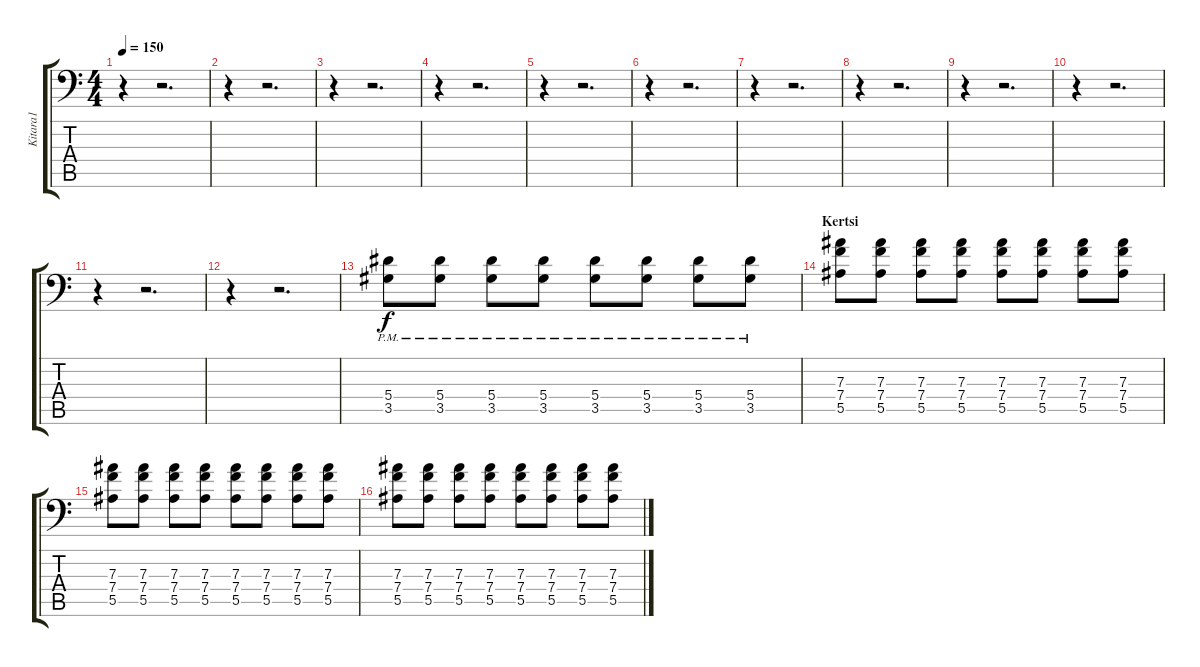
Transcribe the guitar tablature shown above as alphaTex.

\track ("Kitara1" "Kitara1") {instrument distortionguitar}
\staff {score tabs}
\tuning (C4 G3 Eb3 Bb2 F2 Bb1) {hide}
\ts (4 4)
\tempo 150
\clef f4
\ks c
r.4{dy f} r.2{d} |
r.4 r.2{d} |
r.4 r.2{d} |
r.4 r.2{d} |
r.4 r.2{d} |
r.4 r.2{d} |
r.4 r.2{d} |
r.4 r.2{d} |
r.4 r.2{d} |
r.4 r.2{d} |
r.4 r.2{d} |
r.4 r.2{d} |
(5.4{pm} 3.5{pm}).8 (5.4{pm} 3.5{pm}).8 (5.4{pm} 3.5{pm}).8 (5.4{pm} 3.5{pm}).8 (5.4{pm} 3.5{pm}).8 (5.4{pm} 3.5{pm}).8 (5.4{pm} 3.5{pm}).8 (5.4{pm} 3.5{pm}).8 |
\section ("" "Kertsi")
(7.3 7.4 5.5).8 (7.3 7.4 5.5).8 (7.3 7.4 5.5).8 (7.3 7.4 5.5).8 (7.3 7.4 5.5).8 (7.3 7.4 5.5).8 (7.3 7.4 5.5).8 (7.3 7.4 5.5).8 |
(7.3 7.4 5.5).8 (7.3 7.4 5.5).8 (7.3 7.4 5.5).8 (7.3 7.4 5.5).8 (7.3 7.4 5.5).8 (7.3 7.4 5.5).8 (7.3 7.4 5.5).8 (7.3 7.4 5.5).8 |
(7.3 7.4 5.5).8 (7.3 7.4 5.5).8 (7.3 7.4 5.5).8 (7.3 7.4 5.5).8 (7.3 7.4 5.5).8 (7.3 7.4 5.5).8 (7.3 7.4 5.5).8 (7.3 7.4 5.5).8
